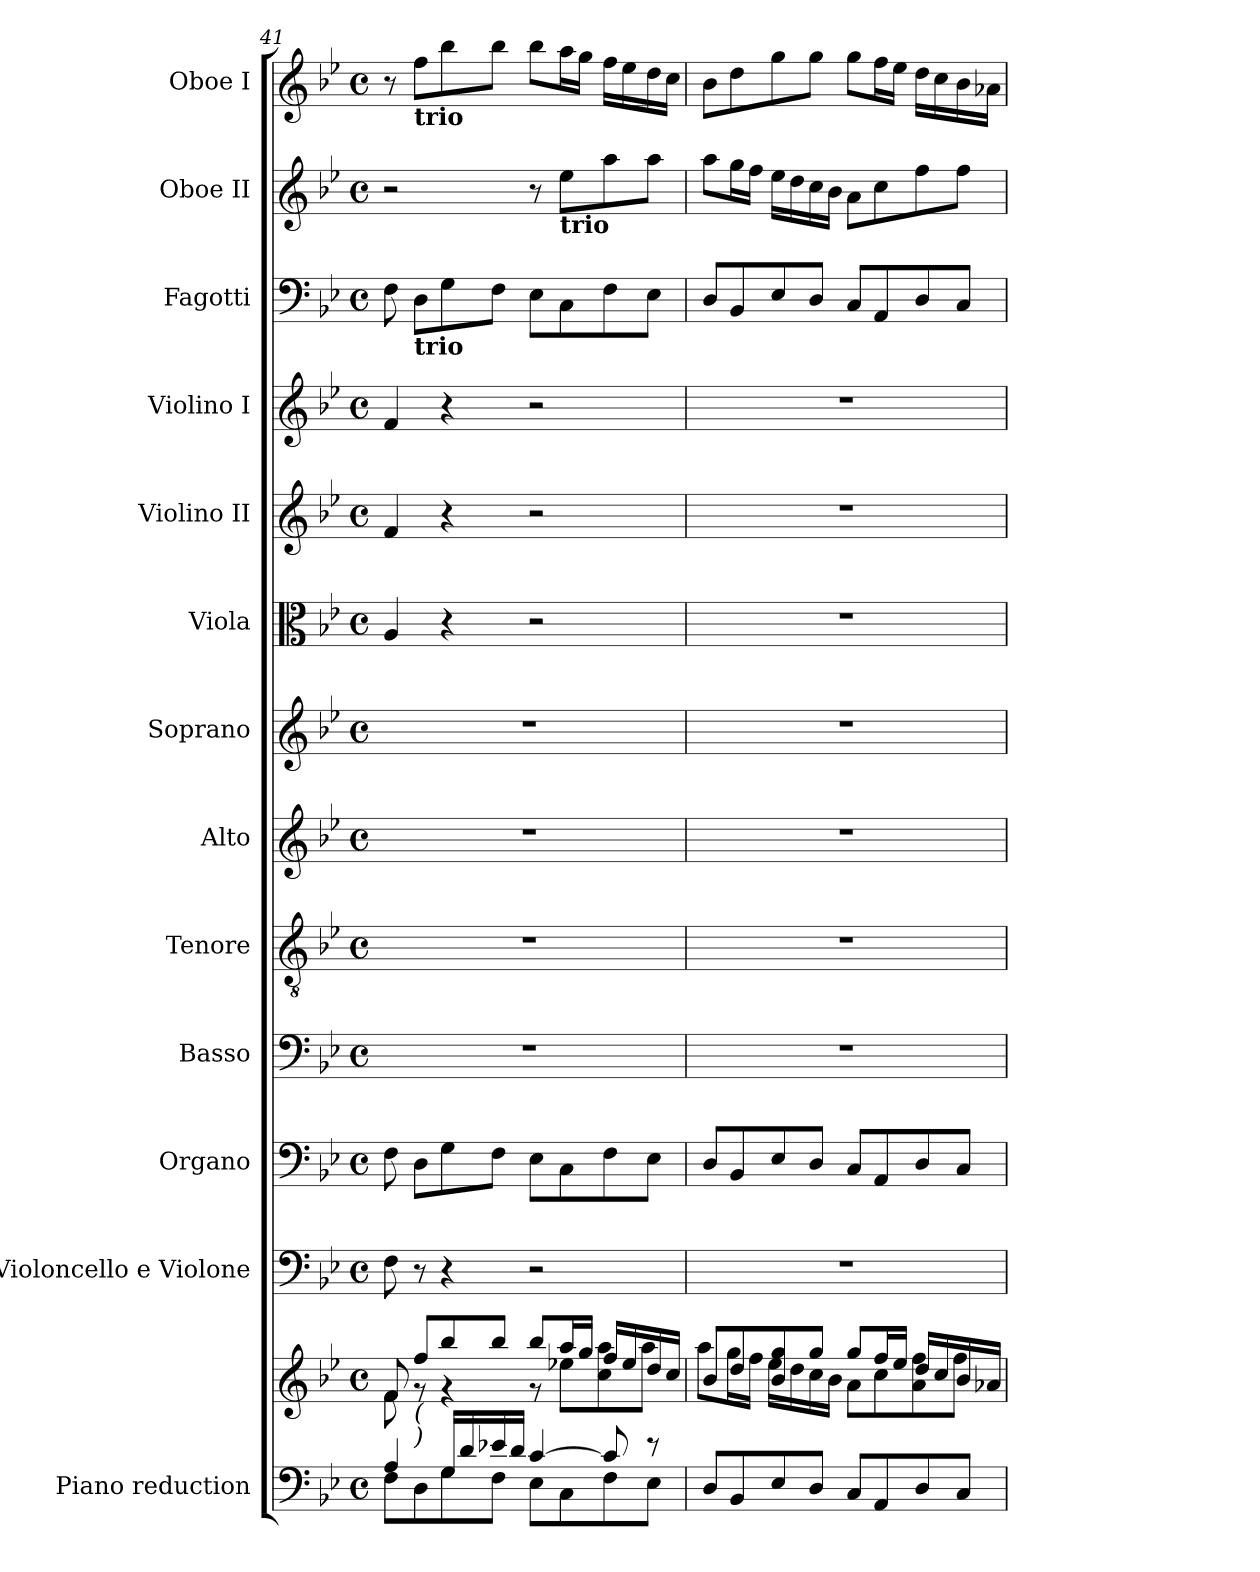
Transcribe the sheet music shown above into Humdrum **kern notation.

**kern	**kern	**kern	**kern	**kern	**kern	**kern	**kern	**kern	**kern	**kern	**kern	**kern	**kern
*part13	*part13	*part12	*part11	*part10	*part9	*part8	*part7	*part6	*part5	*part4	*part3	*part2	*part1
*staff14	*staff13	*staff12	*staff11	*staff10	*staff9	*staff8	*staff7	*staff6	*staff5	*staff4	*staff3	*staff2	*staff1
*I"Piano reduction	*	*I"Violoncello  e Violone	*I"Organo	*I"Basso	*I"Tenore	*I"Alto	*I"Soprano	*I"Viola	*I"Violino II	*I"Violino I	*I"Fagotti	*I"Oboe II	*I"Oboe I
*I'Pno	*	*	*	*	*	*	*	*	*	*	*	*I'Ob	*I'Ob
*clefF4	*clefG2	*clefF4	*clefF4	*clefF4	*clefGv2	*clefG2	*clefG2	*clefC3	*clefG2	*clefG2	*clefF4	*clefG2	*clefG2
*k[b-e-]	*k[b-e-]	*k[b-e-]	*k[b-e-]	*k[b-e-]	*k[b-e-]	*k[b-e-]	*k[b-e-]	*k[b-e-]	*k[b-e-]	*k[b-e-]	*k[b-e-]	*k[b-e-]	*k[b-e-]
*M4/4	*M4/4	*M4/4	*M4/4	*M4/4	*M4/4	*M4/4	*M4/4	*M4/4	*M4/4	*M4/4	*M4/4	*M4/4	*M4/4
*met(c)	*met(c)	*met(c)	*met(c)	*met(c)	*met(c)	*met(c)	*met(c)	*met(c)	*met(c)	*met(c)	*met(c)	*met(c)	*met(c)
=41	=41	=41	=41	=41	=41	=41	=41	=41	=41	=41	=41	=41	=41
*^	*^	*	*	*	*	*	*	*	*	*	*	*	*
4A/	8F\L	8f/	8f\	8F\	8F\	1r	1r	1r	1r	4A/	4f/	4f/	8F\	2r	8r
!	!	!	!	!	!	!	!	!	!	!	!	!	!	!	!LO:TX:b:B:t=trio
!	!	!	!	!	!	!	!	!	!	!	!	!	!LO:TX:b:B:t=trio	!	!
!	!	!LO:TX:b:i:t=(	!	!	!	!	!	!	!	!	!	!	!	!	!
!	!	!LO:TX:b:i:t=)	!	!	!	!	!	!	!	!	!	!	!	!	!
.	8D\	8ff/L	8r	8r	8D\L	.	.	.	.	.	.	.	8D\L	.	8ff\L
16G/LL	8G\	8bb-/	4r	4r	8G\	.	.	.	.	4r	4r	4r	8G\	.	8bb-\
16d/	.	.	.	.	.	.	.	.	.	.	.	.	.	.	.
16e-X/	8F\J	8bb-/J	.	.	8F\J	.	.	.	.	.	.	.	8F\J	.	8bb-\J
16d/JJ	.	.	.	.	.	.	.	.	.	.	.	.	.	.	.
[4c/	8E-\L	8bb-/L	8r	2r	8E-\L	.	.	.	.	2r	2r	2r	8E-\L	8r	8bb-\L
!	!	!	!	!	!	!	!	!	!	!	!	!	!	!LO:TX:b:B:t=trio	!
.	8C\	16aa/L	8ee-X\L	.	8C\	.	.	.	.	.	.	.	8C\	8ee-\L	16aa\L
.	.	16gg/JJ	.	.	.	.	.	.	.	.	.	.	.	.	16gg\JJ
8c/]	8F\	16ff/LL	8cc\ 8aa\	.	8F\	.	.	.	.	.	.	.	8F\	8aa\	16ff\LL
.	.	16ee-/	.	.	.	.	.	.	.	.	.	.	.	.	16ee-\
8r	8E-\J	16dd/	8aa\J	.	8E-\J	.	.	.	.	.	.	.	8E-\J	8aa\J	16dd\
.	.	16cc/JJ	.	.	.	.	.	.	.	.	.	.	.	.	16cc\JJ
*v	*v	*	*	*	*	*	*	*	*	*	*	*	*	*	*
=42	=42	=42	=42	=42	=42	=42	=42	=42	=42	=42	=42	=42	=42	=42
8D/L	8b-/L	8aa\L	1r	8D/L	1r	1r	1r	1r	1r	1r	1r	8D/L	8aa\L	8b-\L
8BB-/	8dd/	16gg\L	.	8BB-/	.	.	.	.	.	.	.	8BB-/	16gg\L	8dd\
.	.	16ff\JJ	.	.	.	.	.	.	.	.	.	.	16ff\JJ	.
8E-/	8b-/ 8gg/	16ee-\LL	.	8E-/	.	.	.	.	.	.	.	8E-/	16ee-\LL	8gg\
.	.	16dd\	.	.	.	.	.	.	.	.	.	.	16dd\	.
8D/J	8gg/J	16cc\	.	8D/J	.	.	.	.	.	.	.	8D/J	16cc\	8gg\J
.	.	16b-\JJ	.	.	.	.	.	.	.	.	.	.	16b-\JJ	.
8C/L	8gg/L	8a\L	.	8C/L	.	.	.	.	.	.	.	8C/L	8a\L	8gg\L
8AA/	16ff/L	8cc\	.	8AA/	.	.	.	.	.	.	.	8AA/	8cc\	16ff\L
.	16ee-/JJ	.	.	.	.	.	.	.	.	.	.	.	.	16ee-\JJ
8D/	16dd/LL	8a\ 8ff\	.	8D/	.	.	.	.	.	.	.	8D/	8ff\	16dd\LL
.	16cc/	.	.	.	.	.	.	.	.	.	.	.	.	16cc\
8C/J	16b-/	8ff\J	.	8C/J	.	.	.	.	.	.	.	8C/J	8ff\J	16b-\
.	16a-X/JJ	.	.	.	.	.	.	.	.	.	.	.	.	16a-X\JJ
*	*v	*v	*	*	*	*	*	*	*	*	*	*	*	*
=	=	=	=	=	=	=	=	=	=	=	=	=	=
*-	*-	*-	*-	*-	*-	*-	*-	*-	*-	*-	*-	*-	*-
